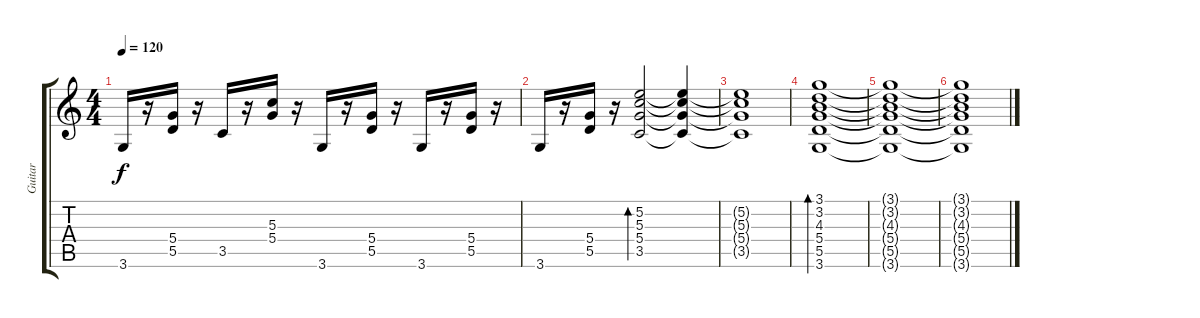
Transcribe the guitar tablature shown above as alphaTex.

\track ("Guitar" "Guitar") {instrument acousticguitarnylon}
\staff {score tabs}
\tuning (E4 B3 G3 D3 A2 E2) {hide}
\ts (4 4)
\tempo 120
\clef g2
\ks c
3.6.16{dy f} r.16 (5.4 5.5).16 r.16 3.5.16 r.16 (5.3 5.4).16 r.16 3.6.16 r.16 (5.4 5.5).16 r.16 3.6.16 r.16 (5.4 5.5).16 r.16 |
3.6.16 r.16 (5.4 5.5).16 r.16 (5.2 5.3 5.4 3.5).2{bd 240} (5.2{t} 5.3{t} 5.4{t} 3.5{t}).4 |
(5.2{t} 5.3{t} 5.4{t} 3.5{t}).1 |
(3.1 3.2 4.3 5.4 5.5 3.6).1{bd 240} |
(3.1{t} 3.2{t} 4.3{t} 5.4{t} 5.5{t} 3.6{t}).1 |
(3.1{t} 3.2{t} 4.3{t} 5.4{t} 5.5{t} 3.6{t}).1
